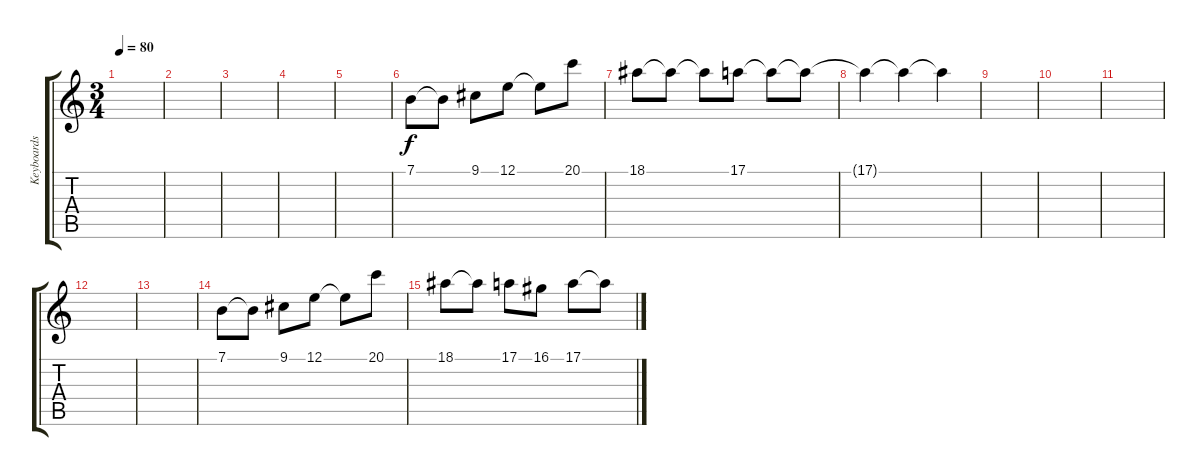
\track ("Keyboards" "Keyboards") {instrument lead2sawtooth}
\staff {score tabs}
\tuning (E4 B3 G3 D3 A2 E2) {hide}
\ts (3 4)
\tempo 80
\clef g2
\ks c
|
|
|
|
|
7.1.8 7.1{t}.8 9.1.8 12.1.8 12.1{t}.8 20.1.8 |
18.1.8 18.1{t}.8 18.1{t}.8 17.1.8 17.1{t}.8 17.1{t}.8 |
17.1{t}.4 17.1{t}.4 17.1{t}.4 |
|
|
|
|
|
7.1.8 7.1{t}.8 9.1.8 12.1.8 12.1{t}.8 20.1.8 |
18.1.8 18.1{t}.8 17.1.8 16.1.8 17.1.8 17.1{t}.8
